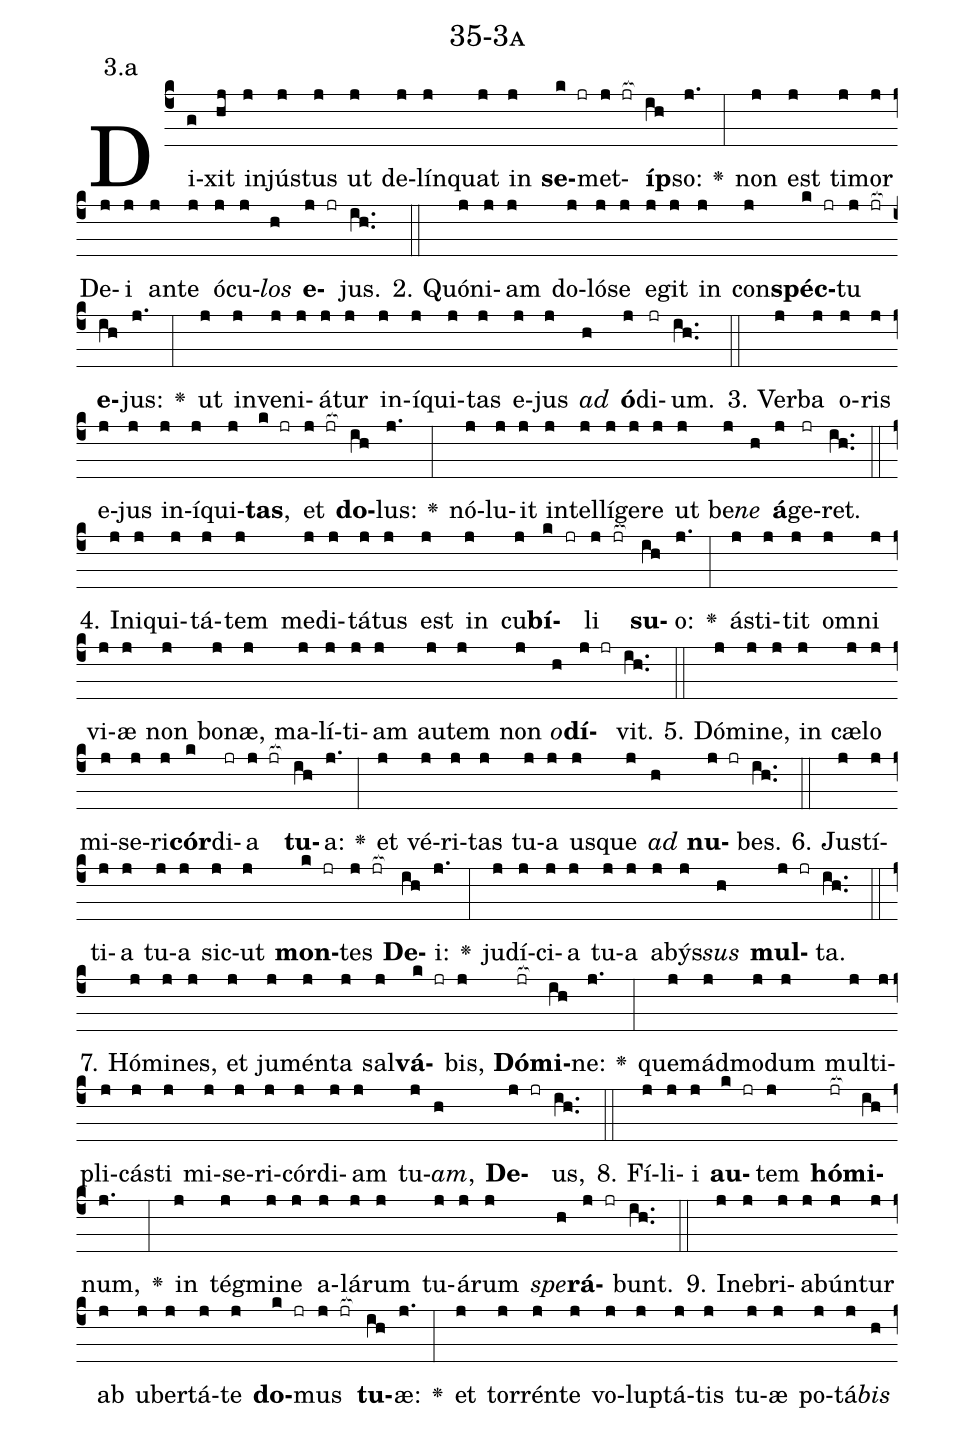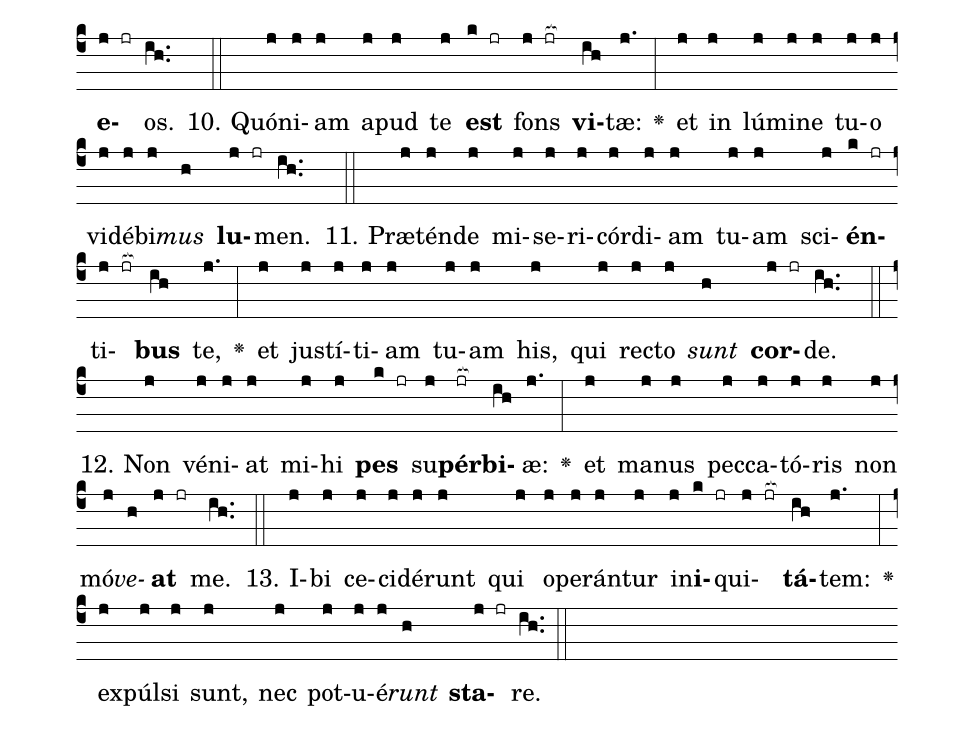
name: 35-3a;
annotation: 3.a;
%%
(c4)Di(g)xit(hj) in(j)jús(j)tus(j) ut(j) de(j)lín(j)quat(j) in(j) <b>se</b>(k jr)met(j jr[ocb:1{])<b>íp</b>(ih[ocb:0}])so:(j.) <v>\greheightstar</v>(:) non(j) est(j) ti(j)mor(j) De(j)i(j) an(j)te(j) ó(j)cu(j)<i>los</i>(h) <b>e</b>(j jr)jus.(ih..) (::)
2. Quón(j)i(j)am(j) do(j)ló(j)se(j) e(j)git(j) in(j) con(j)<b>spéc</b>(k jr)tu(j jr[ocb:1{]) <b>e</b>(ih[ocb:0}])jus:(j.) <v>\greheightstar</v>(:) ut(j) in(j)ve(j)ni(j)á(j)tur(j) in(j)í(j)qui(j)tas(j) e(j)jus(j) <i>ad</i>(h) <b>ó</b>(j)di(jr)um.(ih..) (::)
3. Ver(j)ba(j) o(j)ris(j) e(j)jus(j) in(j)í(j)qui(j)<b>tas</b>,(k jr) et(j jr[ocb:1{]) <b>do</b>(ih[ocb:0}])lus:(j.) <v>\greheightstar</v>(:) nó(j)lu(j)it(j) in(j)tel(j)lí(j)ge(j)re(j) ut(j) be(j)<i>ne</i>(h) <b>á</b>(j)ge(jr)ret.(ih..) (::)
4. In(j)i(j)qui(j)tá(j)tem(j) me(j)di(j)tá(j)tus(j) est(j) in(j) cu(j)<b>bí</b>(k jr)li(j jr[ocb:1{]) <b>su</b>(ih[ocb:0}])o:(j.) <v>\greheightstar</v>(:) á(j)sti(j)tit(j) om(j)ni(j) vi(j)æ(j) non(j) bo(j)næ,(j) ma(j)lí(j)ti(j)am(j) au(j)tem(j) non(j) <i>o</i>(h)<b>dí</b>(j jr)vit.(ih..) (::)
5. Dó(j)mi(j)ne,(j) in(j) cæ(j)lo(j) mi(j)se(j)ri(j)<b>cór</b>(k)di(jr)a(j jr[ocb:1{]) <b>tu</b>(ih[ocb:0}])a:(j.) <v>\greheightstar</v>(:) et(j) vé(j)ri(j)tas(j) tu(j)a(j) us(j)que(j) <i>ad</i>(h) <b>nu</b>(j jr)bes.(ih..) (::)
6. Jus(j)tí(j)ti(j)a(j) tu(j)a(j) sic(j)ut(j) <b>mon</b>(k jr)tes(j jr[ocb:1{]) <b>De</b>(ih[ocb:0}])i:(j.) <v>\greheightstar</v>(:) ju(j)dí(j)ci(j)a(j) tu(j)a(j) a(j)býs(j)<i>sus</i>(h) <b>mul</b>(j jr)ta.(ih..) (::)
7. Hó(j)mi(j)nes,(j) et(j) ju(j)mén(j)ta(j) sal(j)<b>vá</b>(k jr)bis,(j) <b>Dó</b>(jr[ocb:1{])<b>mi</b>(ih[ocb:0}])ne:(j.) <v>\greheightstar</v>(:) quem(j)ád(j)mo(j)dum(j) mul(j)ti(j)pli(j)cás(j)ti(j) mi(j)se(j)ri(j)cór(j)di(j)am(j) tu(j)<i>am</i>,(h) <b>De</b>(j jr)us,(ih..) (::)
8. Fí(j)li(j)i(j) <b>au</b>(k jr)tem(j) <b>hó</b>(jr[ocb:1{])<b>mi</b>(ih[ocb:0}])num,(j.) <v>\greheightstar</v>(:) in(j) tég(j)mi(j)ne(j) a(j)lá(j)rum(j) tu(j)á(j)rum(j) <i>spe</i>(h)<b>rá</b>(j jr)bunt.(ih..) (::)
9. In(j)e(j)bri(j)a(j)bún(j)tur(j) ab(j) u(j)ber(j)tá(j)te(j) <b>do</b>(k jr)mus(j jr[ocb:1{]) <b>tu</b>(ih[ocb:0}])æ:(j.) <v>\greheightstar</v>(:) et(j) tor(j)rén(j)te(j) vo(j)lup(j)tá(j)tis(j) tu(j)æ(j) po(j)tá(j)<i>bis</i>(h) <b>e</b>(j jr)os.(ih..) (::)
10. Quón(j)i(j)am(j) a(j)pud(j) te(j) <b>est</b>(k jr) fons(j jr[ocb:1{]) <b>vi</b>(ih[ocb:0}])tæ:(j.) <v>\greheightstar</v>(:) et(j) in(j) lú(j)mi(j)ne(j) tu(j)o(j) vi(j)dé(j)bi(j)<i>mus</i>(h) <b>lu</b>(j jr)men.(ih..) (::)
11. Præ(j)tén(j)de(j) mi(j)se(j)ri(j)cór(j)di(j)am(j) tu(j)am(j) sci(j)<b>én</b>(k jr)ti(j jr[ocb:1{])<b>bus</b>(ih[ocb:0}]) te,(j.) <v>\greheightstar</v>(:) et(j) jus(j)tí(j)ti(j)am(j) tu(j)am(j) his,(j) qui(j) rec(j)to(j) <i>sunt</i>(h) <b>cor</b>(j jr)de.(ih..) (::)
12. Non(j) vé(j)ni(j)at(j) mi(j)hi(j) <b>pes</b>(k jr) su(j)<b>pér</b>(jr[ocb:1{])<b>bi</b>(ih[ocb:0}])æ:(j.) <v>\greheightstar</v>(:) et(j) ma(j)nus(j) pec(j)ca(j)tó(j)ris(j) non(j) mó(j)<i>ve</i>(h)<b>at</b>(j jr) me.(ih..) (::)
13. I(j)bi(j) ce(j)ci(j)dé(j)runt(j) qui(j) o(j)pe(j)rán(j)tur(j) in(j)<b>i</b>(k jr)qui(j jr[ocb:1{])<b>tá</b>(ih[ocb:0}])tem:(j.) <v>\greheightstar</v>(:) ex(j)púl(j)si(j) sunt,(j) nec(j) pot(j)u(j)é(j)<i>runt</i>(h) <b>sta</b>(j jr)re.(ih..) (::)
